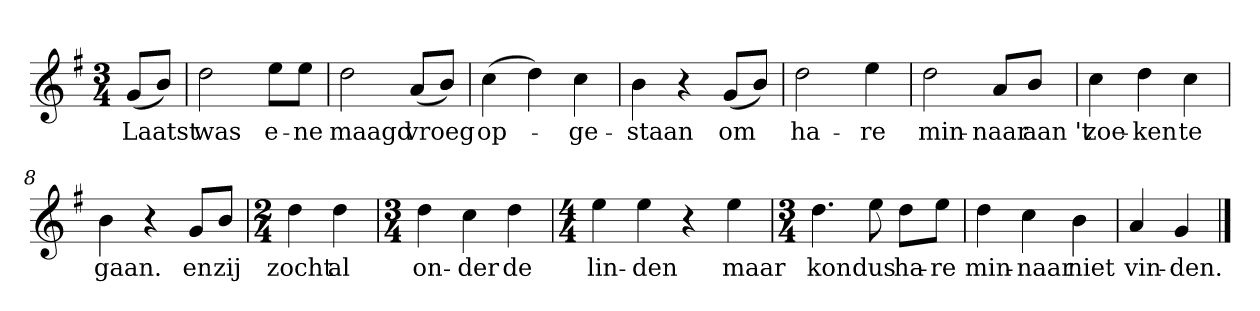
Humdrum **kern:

**kern	**text
*part1	*part1
*staff1	*staff1
*clefG2	*
*k[f#]	*
*G:	*
*M3/4	*
*MM120	*
=	=
(8g/L	Laatst
8b/J)	.
=1	=1
2dd	was
8ee\L	e-
8ee\J	-ne
=2	=2
2dd	maagd
(8a/L	vroeg
8b/J)	.
=3	=3
(4cc	op-
4dd)	.
4cc	-ge-
=4	=4
4b	-staan
4r	.
(8g/L	om
8b/J)	.
=5	=5
2dd	ha-
4ee	-re
=6	=6
2dd	min-
8a/L	-naar
8b/J	aan 't
=7	=7
4cc	zoe-
4dd	-ken
4cc	te
=8	=8
4b	gaan.
4r	.
8g/L	en
8b/J	zij
=9	=9
*M2/4	*
4dd	zocht
4dd	al
=10	=10
*M3/4	*
4dd	on-
4cc	-der
4dd	de
=11	=11
*M4/4	*
4ee	lin-
4ee	-den
4r	.
4ee	maar
=12	=12
*M3/4	*
4.dd	kon
8ee	dus
8dd\L	ha-
8ee\J	-re
=13	=13
4dd	min-
4cc	-naar
4b	niet
=14	=14
4a	vin-
4g	-den.
==	==
*-	*-
